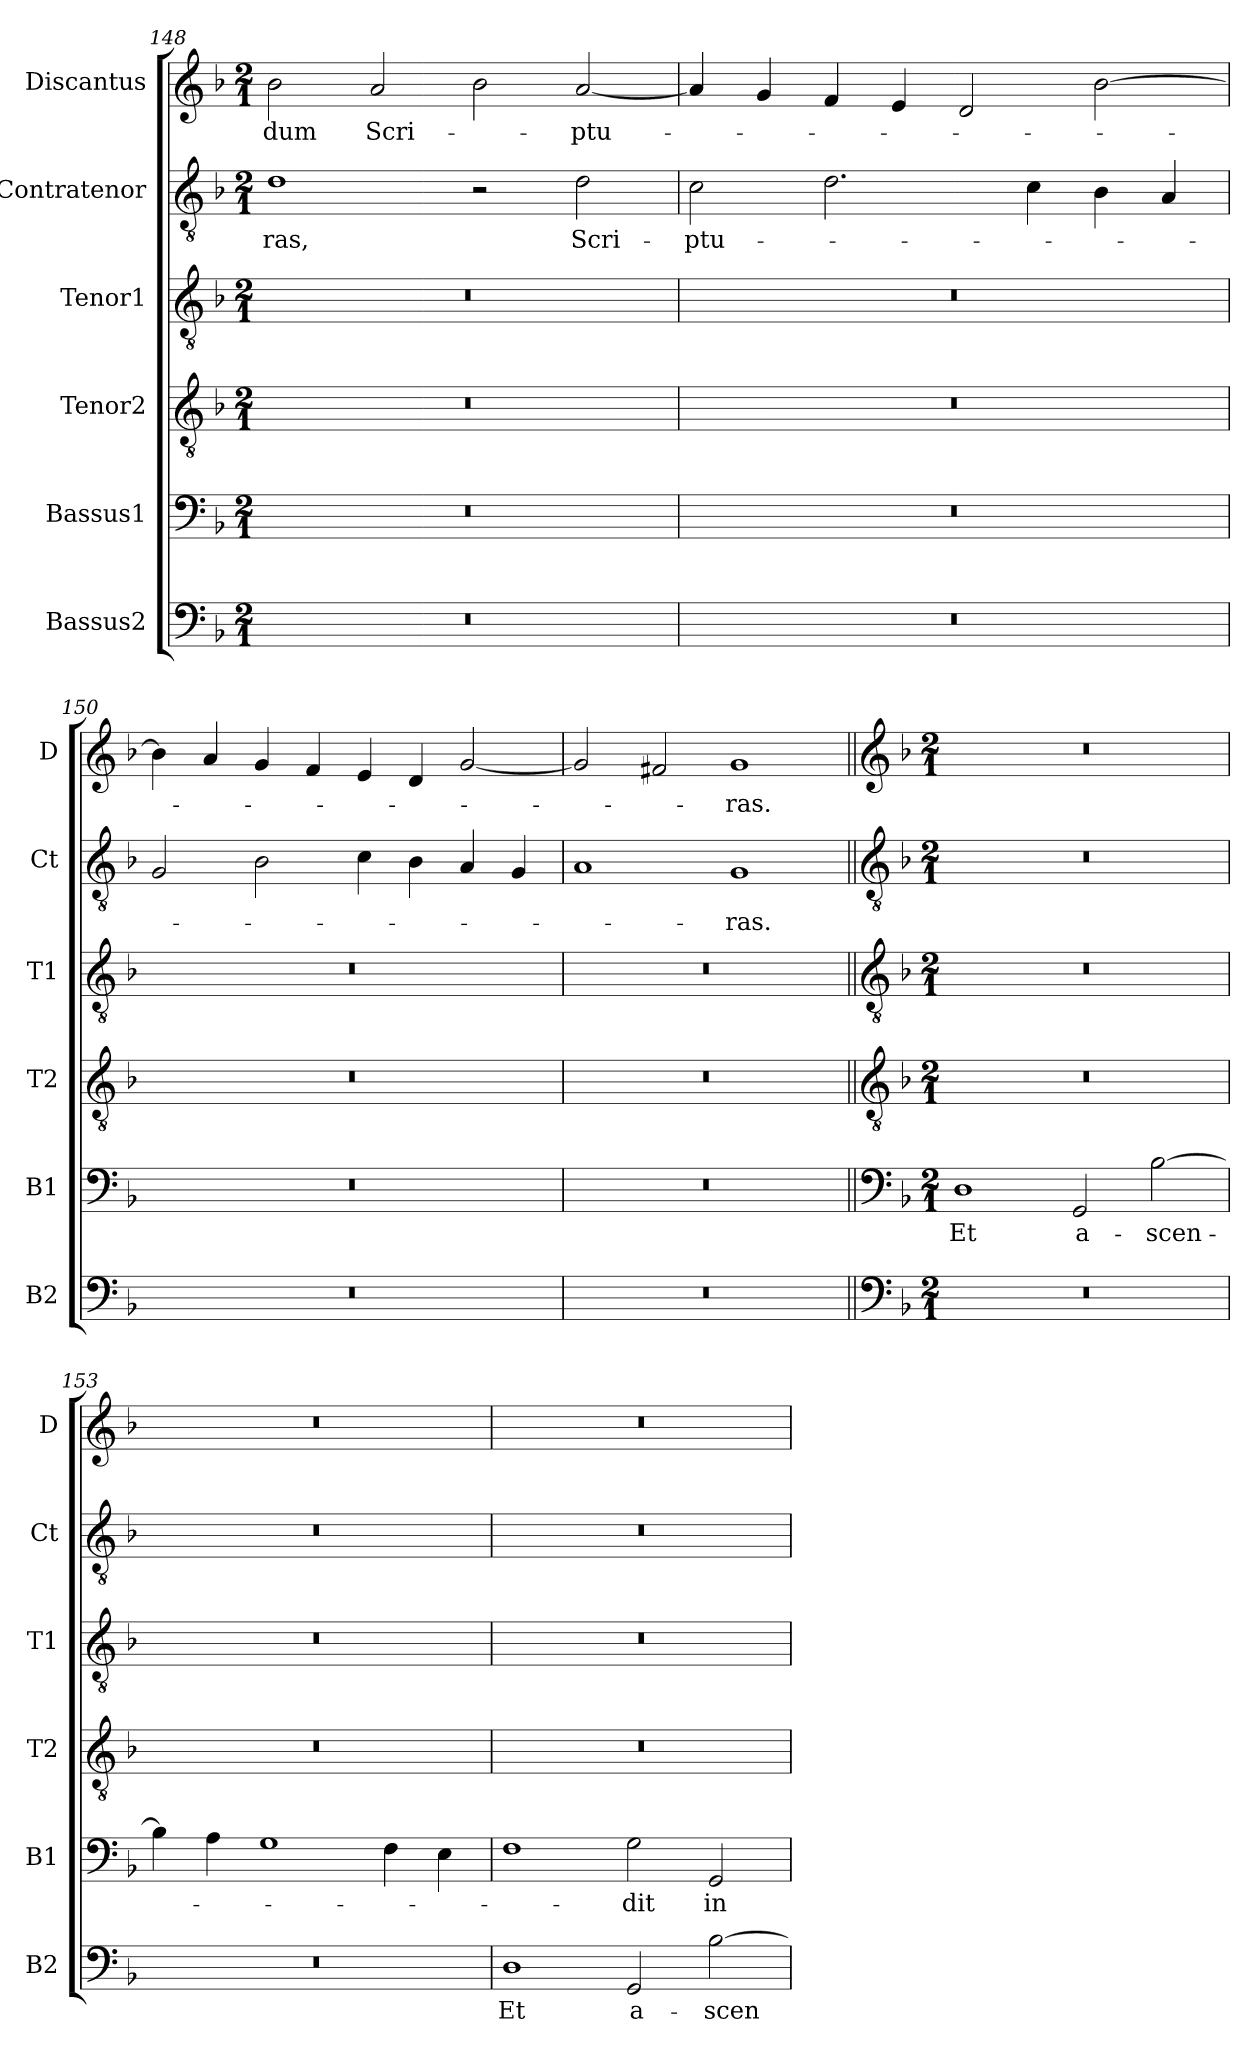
**kern	**text	**kern	**text	**kern	**kern	**kern	**text	**kern	**text
*part6	*part6	*part5	*part5	*part4	*part3	*part2	*part2	*part1	*part1
*staff6	*staff6	*staff5	*staff5	*staff4	*staff3	*staff2	*staff2	*staff1	*staff1
*I"Bassus2	*	*I"Bassus1	*	*I"Tenor2	*I"Tenor1	*I"Contratenor	*	*I"Discantus	*
*I'B2	*	*I'B1	*	*I'T2	*I'T1	*I'Ct	*	*I'D	*
*clefF4	*	*clefF4	*	*clefGv2	*clefGv2	*clefGv2	*	*clefG2	*
*k[b-]	*	*k[b-]	*	*k[b-]	*k[b-]	*k[b-]	*	*k[b-]	*
*M2/1	*	*M2/1	*	*M2/1	*M2/1	*M2/1	*	*M2/1	*
=148	=148	=148	=148	=148	=148	=148	=148	=148	=148
0r	.	0r	.	0r	0r	1d	-ras,	2b-\	-dum
.	.	.	.	.	.	.	.	2a/	Scri-
.	.	.	.	.	.	2r	.	2b-\	.
.	.	.	.	.	.	2d\	Scri-	[2a/	-ptu-
=149	=149	=149	=149	=149	=149	=149	=149	=149	=149
0r	.	0r	.	0r	0r	2c\	-ptu-	4a/]	.
.	.	.	.	.	.	.	.	4g/	.
.	.	.	.	.	.	2.d\	.	4f/	.
.	.	.	.	.	.	.	.	4e/	.
.	.	.	.	.	.	.	.	2d/	.
.	.	.	.	.	.	4c\	.	.	.
.	.	.	.	.	.	4B-\	.	[2b-\	.
.	.	.	.	.	.	4A/	.	.	.
=150	=150	=150	=150	=150	=150	=150	=150	=150	=150
0r	.	0r	.	0r	0r	2G/	.	4b-\]	.
.	.	.	.	.	.	.	.	4a/	.
.	.	.	.	.	.	2B-\	.	4g/	.
.	.	.	.	.	.	.	.	4f/	.
.	.	.	.	.	.	4c\	.	4e/	.
.	.	.	.	.	.	4B-\	.	4d/	.
.	.	.	.	.	.	4A/	.	[2g/	.
.	.	.	.	.	.	4G/	.	.	.
=151	=151	=151	=151	=151	=151	=151	=151	=151	=151
0r	.	0r	.	0r	0r	1A	.	2g/]	.
.	.	.	.	.	.	.	.	2f#X/	.
.	.	.	.	.	.	1G	-ras.	1g	-ras.
!!LO:LB:g=z
=152||	=152||	=152||	=152||	=152||	=152||	=152||	=152||	=152||	=152||
*clefF4	*	*clefF4	*	*clefGv2	*clefGv2	*clefGv2	*	*clefG2	*
*k[b-]	*	*k[b-]	*	*k[b-]	*k[b-]	*k[b-]	*	*k[b-]	*
*M2/1	*	*M2/1	*	*M2/1	*M2/1	*M2/1	*	*M2/1	*
0r	.	1D	Et	0r	0r	0r	.	0r	.
.	.	2GG/	a-	.	.	.	.	.	.
.	.	[2B-\	-scen-	.	.	.	.	.	.
=153	=153	=153	=153	=153	=153	=153	=153	=153	=153
0r	.	4B-\]	.	0r	0r	0r	.	0r	.
.	.	4A\	.	.	.	.	.	.	.
.	.	1G	.	.	.	.	.	.	.
.	.	4F\	.	.	.	.	.	.	.
.	.	4E\	.	.	.	.	.	.	.
=154	=154	=154	=154	=154	=154	=154	=154	=154	=154
1D	Et	1F	.	0r	0r	0r	.	0r	.
2GG/	a-	2G\	-dit	.	.	.	.	.	.
[2B-\	-scen-	2GG/	in	.	.	.	.	.	.
=	=	=	=	=	=	=	=	=	=
*-	*-	*-	*-	*-	*-	*-	*-	*-	*-
